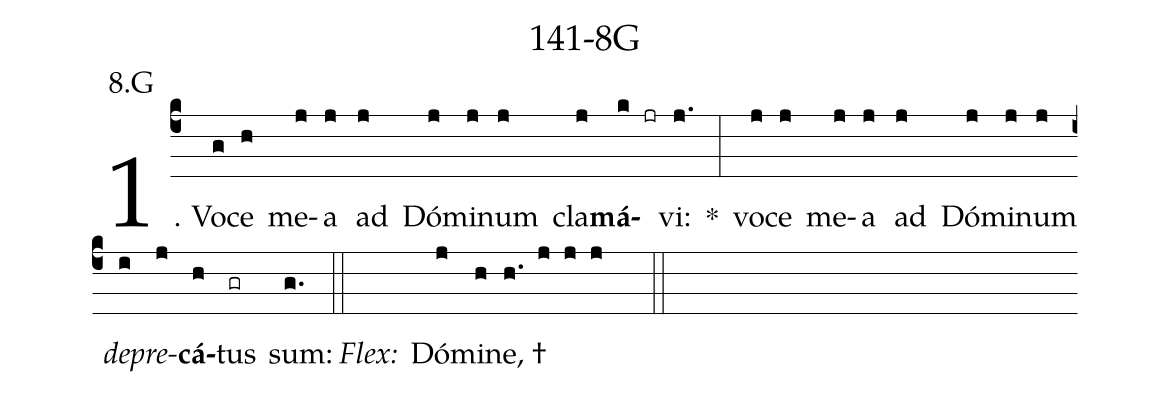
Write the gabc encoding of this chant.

name: 141-8G;
annotation: 8.G;
%%
(c4)1. Vo(g)ce(h) me(j)a(j) ad(j) Dó(j)mi(j)num(j) cla(j)<b>má</b>(k jr)vi:(j.) *(:) vo(j)ce(j) me(j)a(j) ad(j) Dó(j)mi(j)num(j) <i>de</i>(i)<i>pre</i>(j)<b>cá</b>(h)tus(gr) sum:(g.) (::)
<i>Flex:</i>()  Dó(j)mi(h)ne, †(h. j j j  ::)
